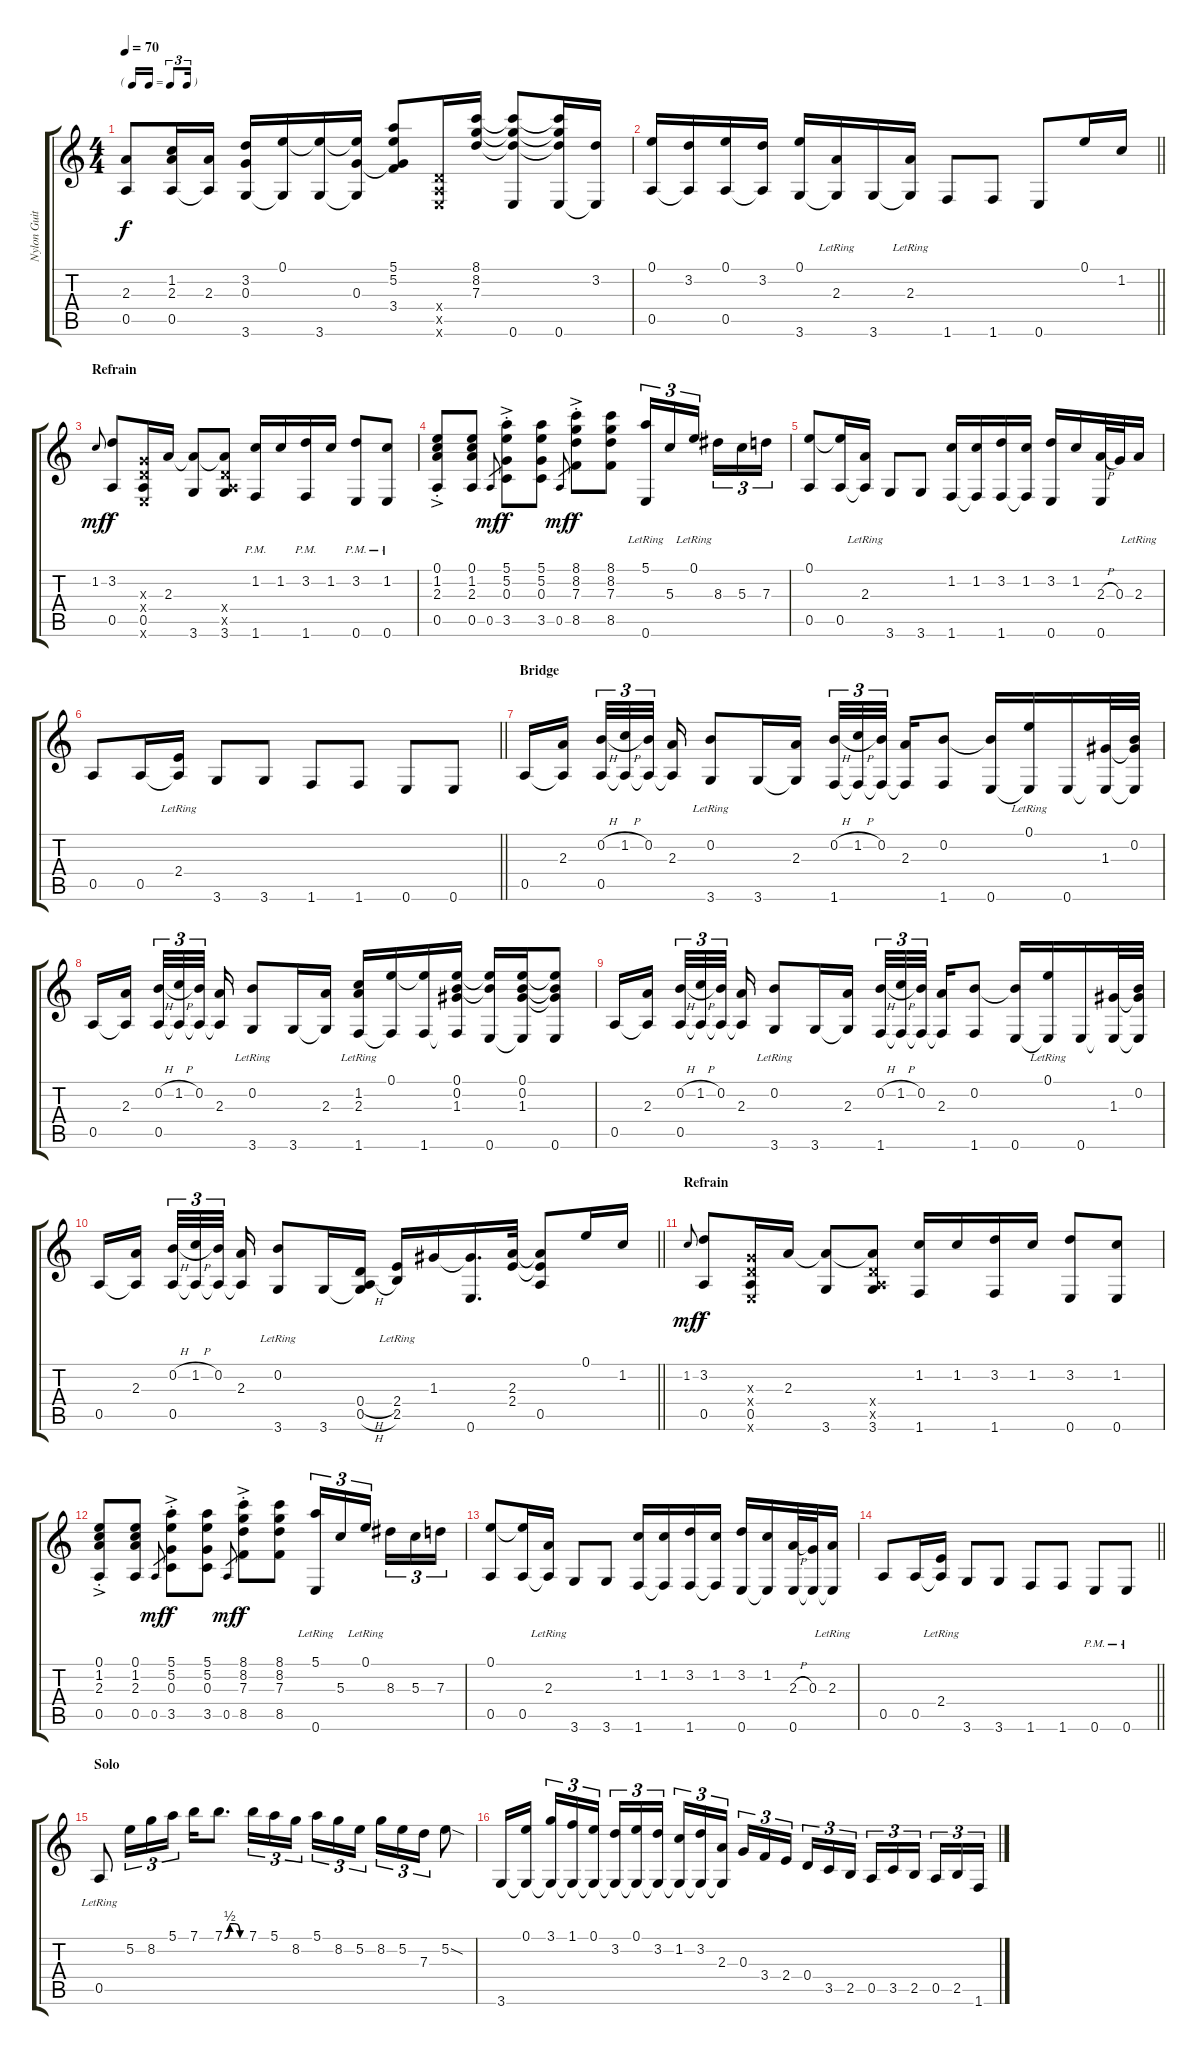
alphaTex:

\track ("Nylon Guitar" "Nylon Guit") {instrument acousticguitarnylon}
\staff {score tabs}
\tuning (E4 B3 G3 D3 A2 E2) {hide}
\ts (4 4)
\tf triplet16th
\tempo 70
\clef g2
\ks c
(2.3 0.5).8{dy f} (1.2 2.3 0.5).16 (2.3 0.5{t}).16 (3.2 0.3 3.6).16 (0.1 3.6{t}).16 (0.1{t} 3.6).16 (0.1{t} 0.3 3.6{t}).16 (5.1 5.2 0.3{t} 3.4).8 (0.4{x} 0.5{x} 0.6{x}).16 (8.1 8.2 7.3).16 (8.1{t} 8.2{t} 7.3{t} 0.6).8 (8.1{t} 8.2{t} 7.3{t} 0.6).16 (3.2 0.6{t}).16 |
\barLineRight lightlight
(0.1 0.5).16 (3.2 0.5{t}).16 (0.1 0.5).16 (3.2 0.5{t}).16 (0.1 3.6).16 (2.3{lr} 3.6{t}).16 3.6.16 (2.3{lr} 3.6{t}).16 1.6.8 1.6.8 0.6.8 0.1.16 1.2.16 |
\section ("" "Refrain")
1.2.8{gr onbeat dy mf} (3.2 0.5).8{dy f} (0.3{x} 0.4{x} 0.5 0.6{x}).16 2.3.16 (2.3{t} 3.6).8 (2.3{t} 0.4{x} 0.5{x} 3.6).8 (1.2 1.6{pm}).16 1.2.16 (3.2 1.6{pm}).16 1.2.16 (3.2 0.6{pm}).8 (1.2 0.6{pm}).8 |
(0.1{ac st} 1.2{ac st} 2.3{ac st} 0.5{ac st}).8 (0.1 1.2 2.3 0.5).8 0.5.8{gr dy mf} (5.1{ac st} 5.2{ac st} 0.3{ac st} 3.5{ac st}).8{dy f} (5.1 5.2 0.3 3.5).8 0.5.8{gr dy mf} (8.1{ac st} 8.2{ac st} 7.3{ac st} 8.5{ac st}).8{dy f} (8.1 8.2 7.3 8.5).8 (5.1 0.6{lr}).16{tu (3 2)} 5.3.16{tu (3 2)} 0.1{lr}.16{tu (3 2)} 8.3.16{tu (3 2)} 5.3.16{tu (3 2)} 7.3.16{tu (3 2)} |
(0.1 0.5).8 (0.1{t} 0.5).16 (2.3{lr} 0.5{t}).16 3.6.8 3.6.8 (1.2 1.6).16 (1.2 1.6{t}).16 (3.2 1.6).16 (1.2 1.6{t}).16 (3.2 0.6).16 1.2.16 (2.3{h} 0.6).32 0.3.32 2.3{lr}.16 |
\barLineRight lightlight
0.5.8 0.5.16 (2.4{lr} 0.5{t}).16 3.6.8 3.6.8 1.6.8 1.6.8 0.6.8 0.6.8 |
\section ("" "Bridge")
0.5.16 (2.3 0.5{t}).16 (0.2{h} 0.5).32{tu (3 2)} (1.2{h} 0.5{t}).32{tu (3 2)} (0.2 0.5{t}).32{tu (3 2)} (2.3 0.5{t}).16 (0.2{lr} 3.6).8 3.6.16 (2.3 3.6{t}).16 (0.2{h} 1.6).32{tu (3 2)} (1.2{h} 1.6{t}).32{tu (3 2)} (0.2 1.6{t}).32{tu (3 2)} (2.3 1.6{t}).16 (0.2 1.6).8 (0.2{t} 0.6).16 (0.1{lr} 0.6{t}).16 0.6.16 (1.3 0.6{t}).32 (0.2 1.3{t} 0.6{t}).32 |
0.5.16 (2.3 0.5{t}).16 (0.2{h} 0.5).32{tu (3 2)} (1.2{h} 0.5{t}).32{tu (3 2)} (0.2 0.5{t}).32{tu (3 2)} (2.3 0.5{t}).16 (0.2{lr} 3.6).8 3.6.16 (2.3 3.6{t}).16 (1.2{lr} 2.3{lr} 1.6).16 (0.1 1.6{t}).16 (0.1{t} 1.6).16 (0.1 0.2 1.3 1.6{t}).16 (0.1{t} 0.2{t} 0.6).16 (0.1 0.2 1.3 0.6{t}).16 (0.1{t} 0.2{t} 1.3{t} 0.6).8 |
0.5.16 (2.3 0.5{t}).16 (0.2{h} 0.5).32{tu (3 2)} (1.2{h} 0.5{t}).32{tu (3 2)} (0.2 0.5{t}).32{tu (3 2)} (2.3 0.5{t}).16 (0.2{lr} 3.6).8 3.6.16 (2.3 3.6{t}).16 (0.2{h} 1.6).32{tu (3 2)} (1.2{h} 1.6{t}).32{tu (3 2)} (0.2 1.6{t}).32{tu (3 2)} (2.3 1.6{t}).16 (0.2 1.6).8 (0.2{t} 0.6).16 (0.1{lr} 0.6{t}).16 0.6.16 (1.3 0.6{t}).32 (0.2 1.3{t} 0.6{t}).32 |
\barLineRight lightlight
0.5.16 (2.3 0.5{t}).16 (0.2{h} 0.5).32{tu (3 2)} (1.2{h} 0.5{t}).32{tu (3 2)} (0.2 0.5{t}).32{tu (3 2)} (2.3 0.5{t}).16 (0.2{lr} 3.6).8 3.6.16 (0.4{h} 0.5{h} 3.6{t}).16 (2.4{lr} 2.5{lr}).16 1.3.16 (1.3{t} 0.6).16{d} (2.3 2.4).32 (2.3{t} 2.4{t} 0.5).8 0.1.16 1.2.16 |
\section ("" "Refrain")
1.2.8{gr onbeat dy mf} (3.2 0.5).8{dy f} (0.3{x} 0.4{x} 0.5 0.6{x}).16 2.3.16 (2.3{t} 3.6).8 (2.3{t} 0.4{x} 0.5{x} 3.6).8 (1.2 1.6).16 1.2.16 (3.2 1.6).16 1.2.16 (3.2 0.6).8 (1.2 0.6).8 |
(0.1{ac st} 1.2{ac st} 2.3{ac st} 0.5{ac st}).8 (0.1 1.2 2.3 0.5).8 0.5.8{gr dy mf} (5.1{ac st} 5.2{ac st} 0.3{ac st} 3.5{ac st}).8{dy f} (5.1 5.2 0.3 3.5).8 0.5.8{gr dy mf} (8.1{ac st} 8.2{ac st} 7.3{ac st} 8.5{ac st}).8{dy f} (8.1 8.2 7.3 8.5).8 (5.1 0.6{lr}).16{tu (3 2)} 5.3.16{tu (3 2)} 0.1{lr}.16{tu (3 2)} 8.3.16{tu (3 2)} 5.3.16{tu (3 2)} 7.3.16{tu (3 2)} |
(0.1 0.5).8 (0.1{t} 0.5).16 (2.3{lr} 0.5{t}).16 3.6.8 3.6.8 (1.2 1.6).16 (1.2 1.6{t}).16 (3.2 1.6).16 (1.2 1.6{t}).16 (3.2 0.6).16 (1.2 0.6{t}).16 (2.3{h} 0.6).32 (0.3 0.6{t}).32 (2.3{lr} 0.6{t}).16 |
\barLineRight lightlight
0.5.8 0.5.16 (2.4{lr} 0.5{t}).16 3.6.8 3.6.8 1.6.8 1.6.8 0.6{pm}.8 0.6{pm}.8 |
\section ("" "Solo")
0.5{lr}.8 5.2.16{tu (3 2)} 8.2.16{tu (3 2)} 5.1.16{tu (3 2)} 7.1.16 7.1{be (custom 0 0 15 2 30 2 45 0 60 0)}.8{d} 7.1.16{tu (3 2)} 5.1.16{tu (3 2)} 8.2.16{tu (3 2)} 5.1.16{tu (3 2)} 8.2.16{tu (3 2)} 5.2.16{tu (3 2)} 8.2.16{tu (3 2)} 5.2.16{tu (3 2)} 7.3.16{tu (3 2)} 5.2{sod}.8 |
3.6.16 (0.1 3.6{t}).16 (3.1 3.6{t}).16{tu (3 2)} (1.1 3.6{t}).16{tu (3 2)} (0.1 3.6{t}).16{tu (3 2)} (3.2 3.6{t}).16{tu (3 2)} (0.1 3.6{t}).16{tu (3 2)} (3.2 3.6{t}).16{tu (3 2)} (1.2 3.6{t}).16{tu (3 2)} (3.2 3.6{t}).16{tu (3 2)} (2.3 3.6{t}).16{tu (3 2)} 0.3.16{tu (3 2)} 3.4.16{tu (3 2)} 2.4.16{tu (3 2)} 0.4.16{tu (3 2)} 3.5.16{tu (3 2)} 2.5.16{tu (3 2)} 0.5.16{tu (3 2)} 3.5.16{tu (3 2)} 2.5.16{tu (3 2)} 0.5.16{tu (3 2)} 2.5.16{tu (3 2)} 1.6.16{tu (3 2)}
